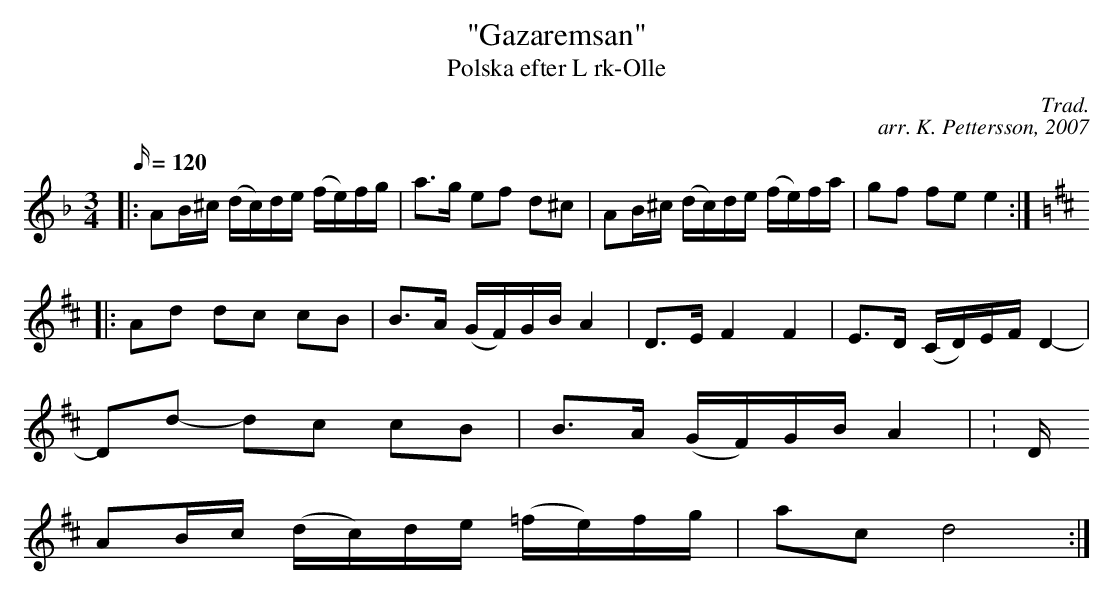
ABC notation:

X:1
T: "Gazaremsan"
T: Polska efter L rk-Olle
C: Trad.
C: arr. K. Pettersson, 2007
M: 3/4
L: 1/16
Q: 120
K: Dm
V: 1
|: A2B^c (dc)de (fe)fg | a3g e2f2 d2^c2 | A2B^c (dc)de (fe)fa | g2f2 f2e2 e4 :|
K: D
|: A2d2 d2c2 c2B2 | B3A (GF)GB A4 | D3E F4 F4 | E3D (CD)EF D4- |
D2d2- d2c2 c2B2 | B3A (GF)GB A4 | K: Dm
A2Bc (dc)de (=fe)fg | a2c2 d8 :|
